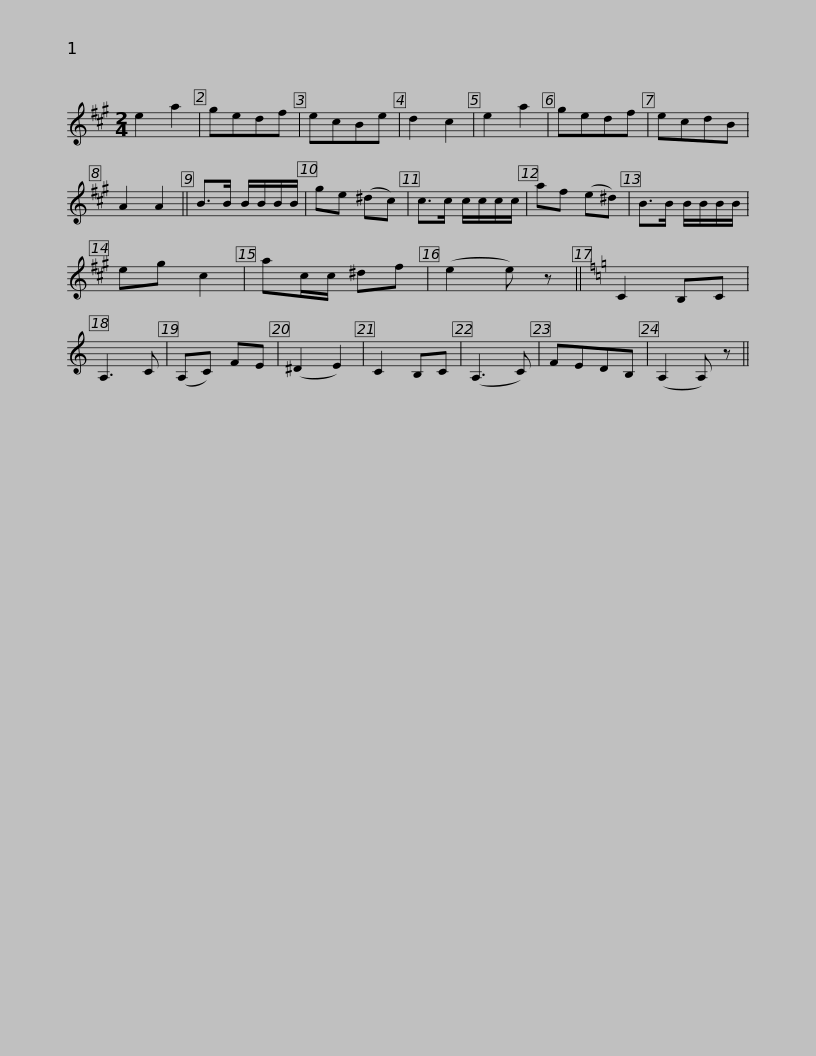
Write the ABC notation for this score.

X:1
L:1/8
M:2/4
I:linebreak $
K:A
V:1 treble
V:1
 e2 a2 | gedf | ecBe | d2 c2 | e2 a2 | %5
 gedf | ecdB | A2 A2 || B>B B/B/B/B/ | ge (^dc) | %10
 c>c c/c/c/c/ |$ af (e^d) | B>B B/B/B/B/ | eg c2 | ac/c/ ^df | %15
 (e2 e) z ||[K:C] C2 B,C | A,3 C | (A,C) FE | (^D2 E2) | %20
 C2 B,C |$ (A,3 C) | FEDB, | (A,2 A,) z || %24
